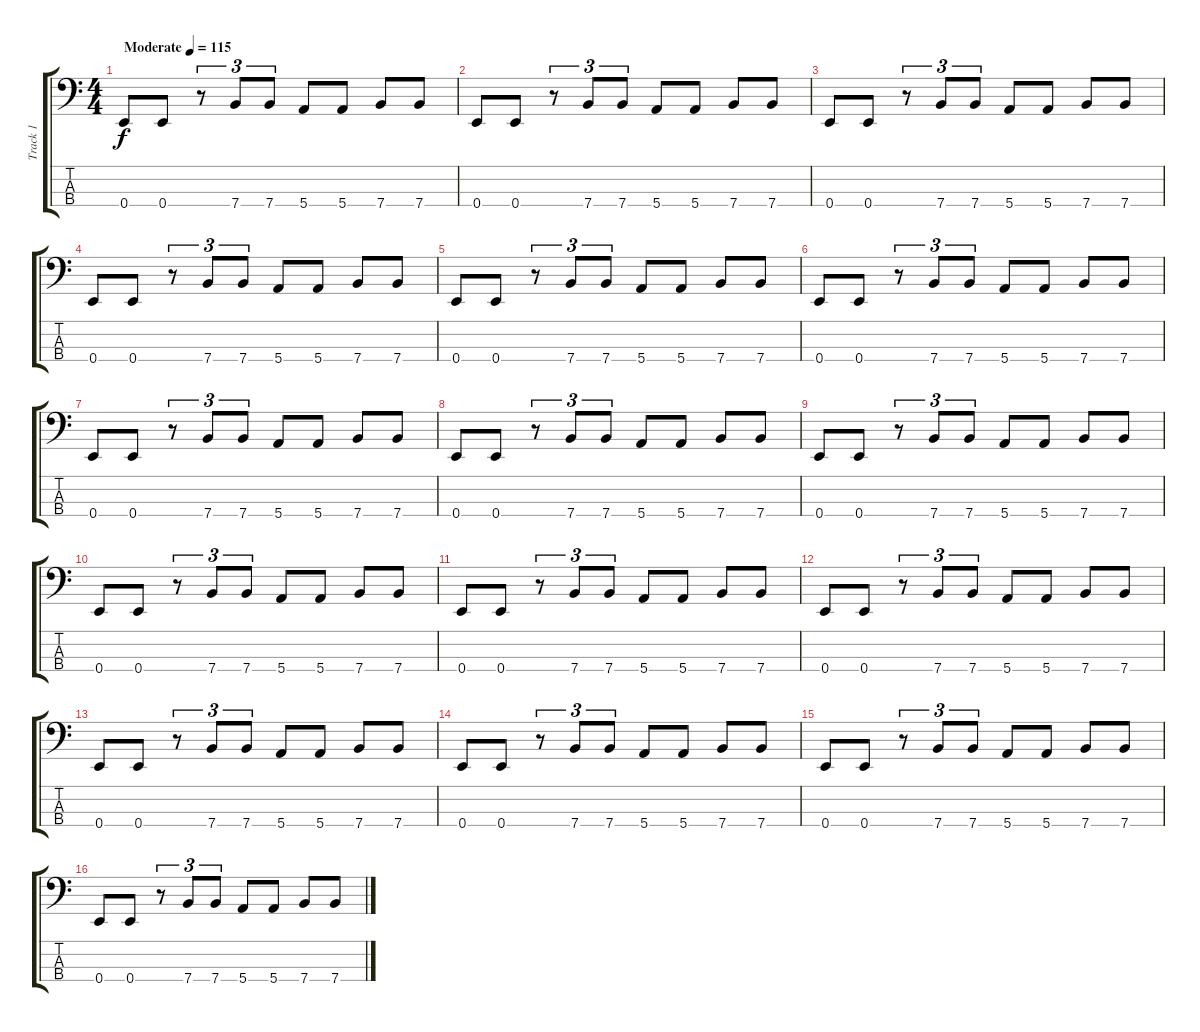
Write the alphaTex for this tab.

\track ("Track 1" "Track 1") {instrument electricbassfinger}
\staff {score tabs}
\tuning (G2 D2 A1 E1) {hide}
\ts (4 4)
\tempo (115 "Moderate")
\clef f4
\ks c
0.4.8{dy f instrument electricbassfinger} 0.4.8 r.8{tu (3 2)} 7.4.8{tu (3 2)} 7.4.8{tu (3 2)} 5.4.8 5.4.8 7.4.8 7.4.8 |
0.4.8 0.4.8 r.8{tu (3 2)} 7.4.8{tu (3 2)} 7.4.8{tu (3 2)} 5.4.8 5.4.8 7.4.8 7.4.8 |
0.4.8 0.4.8 r.8{tu (3 2)} 7.4.8{tu (3 2)} 7.4.8{tu (3 2)} 5.4.8 5.4.8 7.4.8 7.4.8 |
0.4.8 0.4.8 r.8{tu (3 2)} 7.4.8{tu (3 2)} 7.4.8{tu (3 2)} 5.4.8 5.4.8 7.4.8 7.4.8 |
0.4.8 0.4.8 r.8{tu (3 2)} 7.4.8{tu (3 2)} 7.4.8{tu (3 2)} 5.4.8 5.4.8 7.4.8 7.4.8 |
0.4.8 0.4.8 r.8{tu (3 2)} 7.4.8{tu (3 2)} 7.4.8{tu (3 2)} 5.4.8 5.4.8 7.4.8 7.4.8 |
0.4.8 0.4.8 r.8{tu (3 2)} 7.4.8{tu (3 2)} 7.4.8{tu (3 2)} 5.4.8 5.4.8 7.4.8 7.4.8 |
0.4.8 0.4.8 r.8{tu (3 2)} 7.4.8{tu (3 2)} 7.4.8{tu (3 2)} 5.4.8 5.4.8 7.4.8 7.4.8 |
0.4.8 0.4.8 r.8{tu (3 2)} 7.4.8{tu (3 2)} 7.4.8{tu (3 2)} 5.4.8 5.4.8 7.4.8 7.4.8 |
0.4.8 0.4.8 r.8{tu (3 2)} 7.4.8{tu (3 2)} 7.4.8{tu (3 2)} 5.4.8 5.4.8 7.4.8 7.4.8 |
0.4.8 0.4.8 r.8{tu (3 2)} 7.4.8{tu (3 2)} 7.4.8{tu (3 2)} 5.4.8 5.4.8 7.4.8 7.4.8 |
0.4.8 0.4.8 r.8{tu (3 2)} 7.4.8{tu (3 2)} 7.4.8{tu (3 2)} 5.4.8 5.4.8 7.4.8 7.4.8 |
0.4.8 0.4.8 r.8{tu (3 2)} 7.4.8{tu (3 2)} 7.4.8{tu (3 2)} 5.4.8 5.4.8 7.4.8 7.4.8 |
0.4.8 0.4.8 r.8{tu (3 2)} 7.4.8{tu (3 2)} 7.4.8{tu (3 2)} 5.4.8 5.4.8 7.4.8 7.4.8 |
0.4.8 0.4.8 r.8{tu (3 2)} 7.4.8{tu (3 2)} 7.4.8{tu (3 2)} 5.4.8 5.4.8 7.4.8 7.4.8 |
0.4.8 0.4.8 r.8{tu (3 2)} 7.4.8{tu (3 2)} 7.4.8{tu (3 2)} 5.4.8 5.4.8 7.4.8 7.4.8
